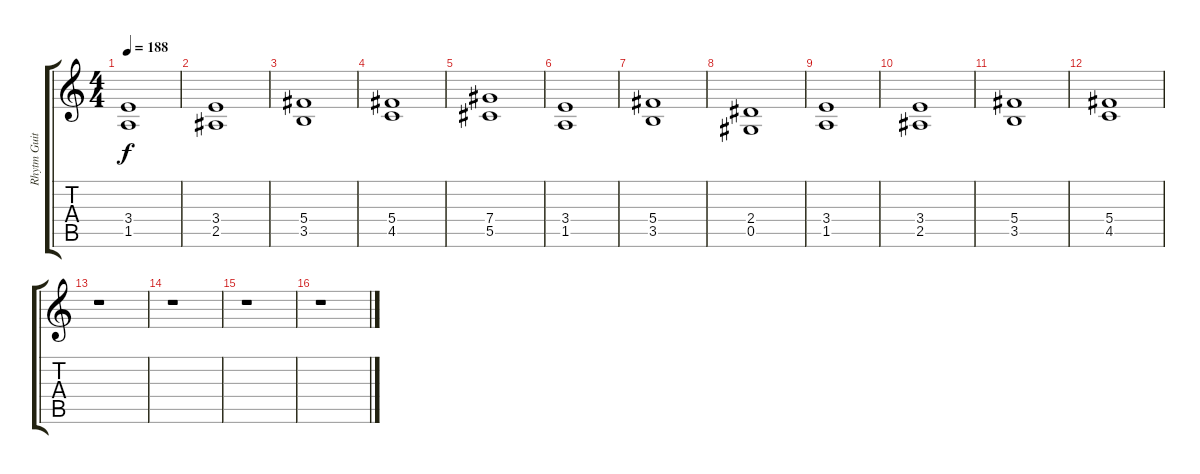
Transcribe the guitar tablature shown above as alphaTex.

\track ("Rhytm Guitar" "Rhytm Guit") {instrument distortionguitar}
\staff {score tabs}
\tuning (Eb4 Bb3 Gb3 Db3 Ab2 Eb2) {hide}
\ts (4 4)
\tempo 188
\clef g2
\ks c
(3.4 1.5).1{dy f} |
(3.4 2.5).1 |
(5.4 3.5).1 |
(5.4 4.5).1 |
(7.4 5.5).1 |
(3.4 1.5).1 |
(5.4 3.5).1 |
(2.4 0.5).1 |
(3.4 1.5).1 |
(3.4 2.5).1 |
(5.4 3.5).1 |
(5.4 4.5).1 |
r.1 |
r.1 |
r.1 |
r.1
